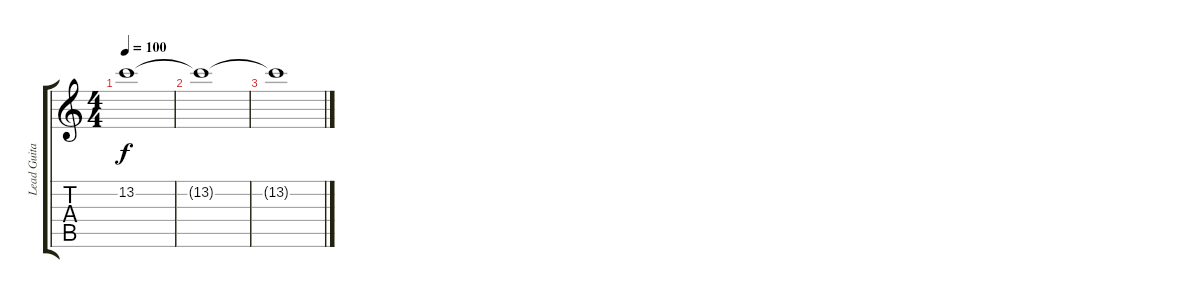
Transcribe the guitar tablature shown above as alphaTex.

\track ("Lead Guitar" "Lead Guita") {instrument distortionguitar}
\staff {score tabs}
\tuning (E4 B3 G3 D3 A2 E2) {hide}
\ts (4 4)
\tempo 100
\clef g2
\ks c
13.2{t}.1{dy f} |
13.2{t}.1 |
13.2{t}.1
